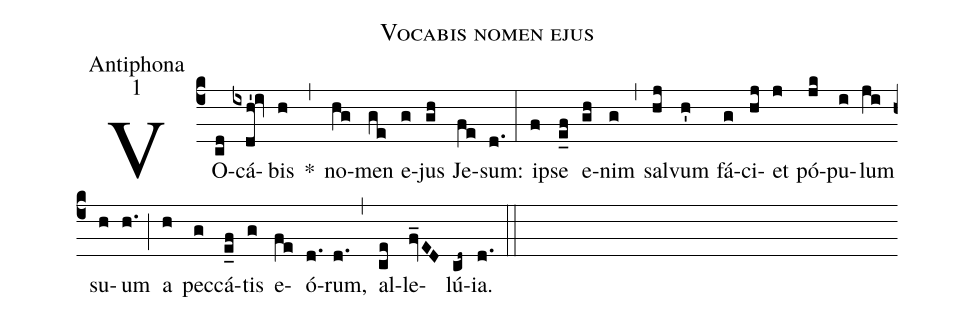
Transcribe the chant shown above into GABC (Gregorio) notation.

name:Vocabis nomen ejus;
office-part:Antiphona;
mode:1;
%%
(c4) VO(cd)cá(ixdh'!iv)bis(h) *(,) no(hg)men(ge) e(g)jus(gh) Je(fe)sum:(d.) (:) i(f)pse(e_f) e(gh)nim(g) (,) sal(hj)vum(h') fá(g)ci(hj)et(j) pó(jk)pu(i)lum(ji) su(h)um(h.) (;) a(h) pec(g)cá(e_f)tis(g) e(fe)ó(d.)rum,(d.) (,) al(ce)le(fv_ED)lú(cd~)ia.(d.) (::)
